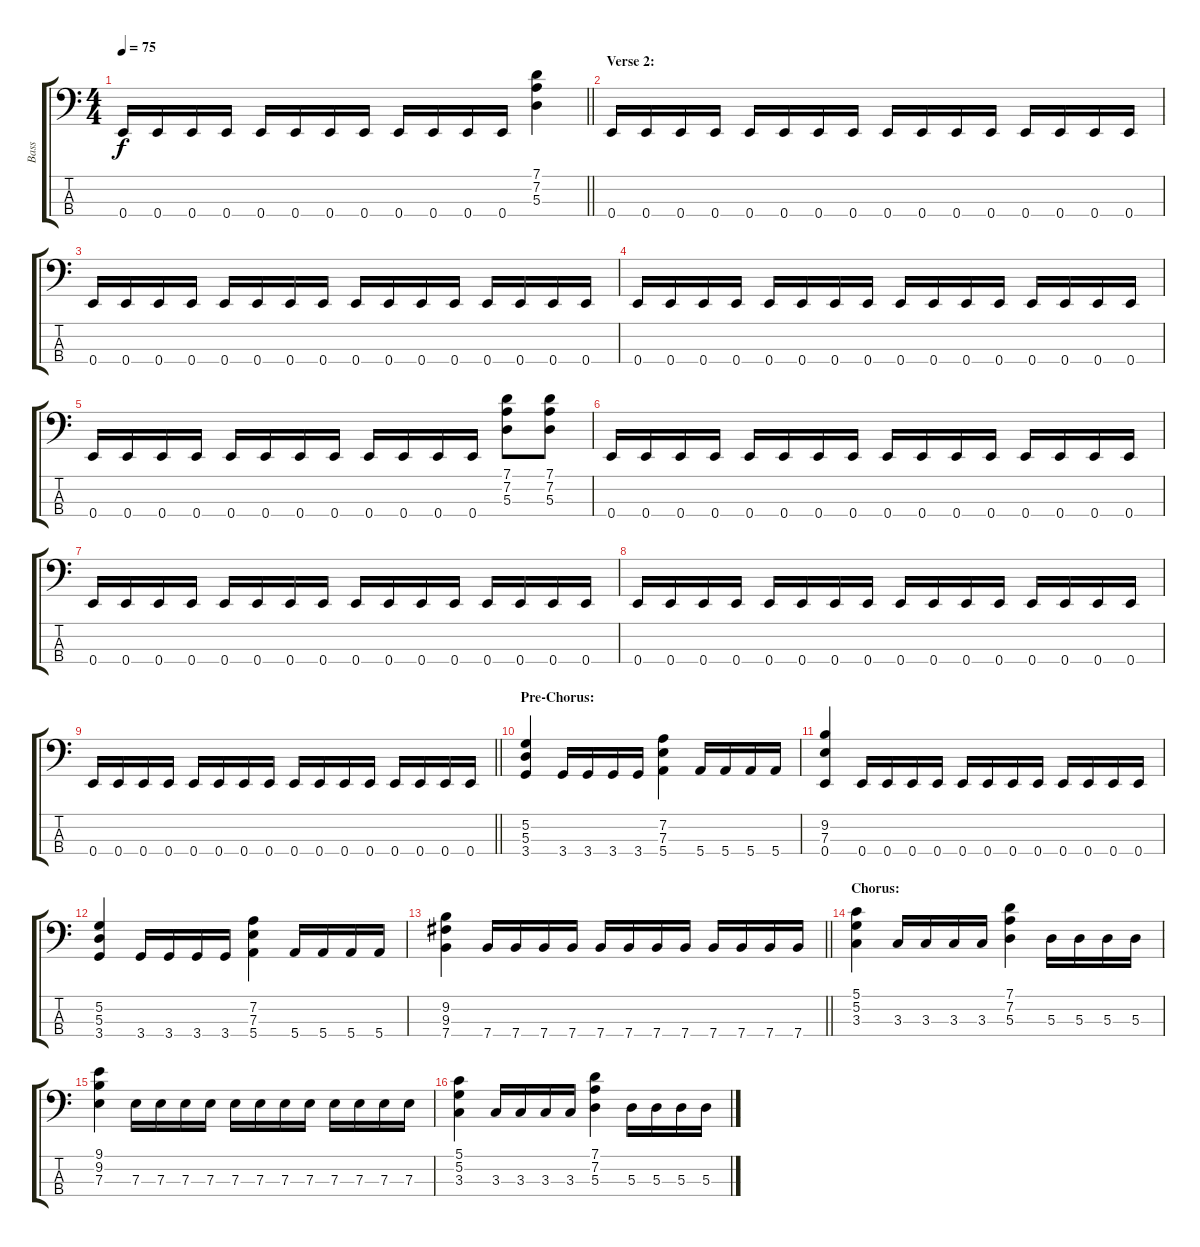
\track ("Bass" "Bass") {instrument slapbass2}
\staff {score tabs}
\tuning (G2 D2 A1 E1) {hide}
\ts (4 4)
\tempo 75
\clef f4
\barLineRight lightlight
\ks c
0.4.16{dy f} 0.4.16 0.4.16 0.4.16 0.4.16 0.4.16 0.4.16 0.4.16 0.4.16 0.4.16 0.4.16 0.4.16 (7.1 7.2 5.3).4 |
\section ("" "Verse 2:")
0.4.16 0.4.16 0.4.16 0.4.16 0.4.16 0.4.16 0.4.16 0.4.16 0.4.16 0.4.16 0.4.16 0.4.16 0.4.16 0.4.16 0.4.16 0.4.16 |
0.4.16 0.4.16 0.4.16 0.4.16 0.4.16 0.4.16 0.4.16 0.4.16 0.4.16 0.4.16 0.4.16 0.4.16 0.4.16 0.4.16 0.4.16 0.4.16 |
0.4.16 0.4.16 0.4.16 0.4.16 0.4.16 0.4.16 0.4.16 0.4.16 0.4.16 0.4.16 0.4.16 0.4.16 0.4.16 0.4.16 0.4.16 0.4.16 |
0.4.16 0.4.16 0.4.16 0.4.16 0.4.16 0.4.16 0.4.16 0.4.16 0.4.16 0.4.16 0.4.16 0.4.16 (7.1 7.2 5.3).8 (7.1 7.2 5.3).8 |
0.4.16 0.4.16 0.4.16 0.4.16 0.4.16 0.4.16 0.4.16 0.4.16 0.4.16 0.4.16 0.4.16 0.4.16 0.4.16 0.4.16 0.4.16 0.4.16 |
0.4.16 0.4.16 0.4.16 0.4.16 0.4.16 0.4.16 0.4.16 0.4.16 0.4.16 0.4.16 0.4.16 0.4.16 0.4.16 0.4.16 0.4.16 0.4.16 |
0.4.16 0.4.16 0.4.16 0.4.16 0.4.16 0.4.16 0.4.16 0.4.16 0.4.16 0.4.16 0.4.16 0.4.16 0.4.16 0.4.16 0.4.16 0.4.16 |
\barLineRight lightlight
0.4.16 0.4.16 0.4.16 0.4.16 0.4.16 0.4.16 0.4.16 0.4.16 0.4.16 0.4.16 0.4.16 0.4.16 0.4.16 0.4.16 0.4.16 0.4.16 |
\section ("" "Pre-Chorus:")
(5.2 5.3 3.4).4 3.4.16 3.4.16 3.4.16 3.4.16 (7.2 7.3 5.4).4 5.4.16 5.4.16 5.4.16 5.4.16 |
(9.2 7.3 0.4).4 0.4.16 0.4.16 0.4.16 0.4.16 0.4.16 0.4.16 0.4.16 0.4.16 0.4.16 0.4.16 0.4.16 0.4.16 |
(5.2 5.3 3.4).4 3.4.16 3.4.16 3.4.16 3.4.16 (7.2 7.3 5.4).4 5.4.16 5.4.16 5.4.16 5.4.16 |
\barLineRight lightlight
(9.2 9.3 7.4).4 7.4.16 7.4.16 7.4.16 7.4.16 7.4.16 7.4.16 7.4.16 7.4.16 7.4.16 7.4.16 7.4.16 7.4.16 |
\section ("" "Chorus:")
(5.1 5.2 3.3).4 3.3.16 3.3.16 3.3.16 3.3.16 (7.1 7.2 5.3).4 5.3.16 5.3.16 5.3.16 5.3.16 |
(9.1 9.2 7.3).4 7.3.16 7.3.16 7.3.16 7.3.16 7.3.16 7.3.16 7.3.16 7.3.16 7.3.16 7.3.16 7.3.16 7.3.16 |
(5.1 5.2 3.3).4 3.3.16 3.3.16 3.3.16 3.3.16 (7.1 7.2 5.3).4 5.3.16 5.3.16 5.3.16 5.3.16
